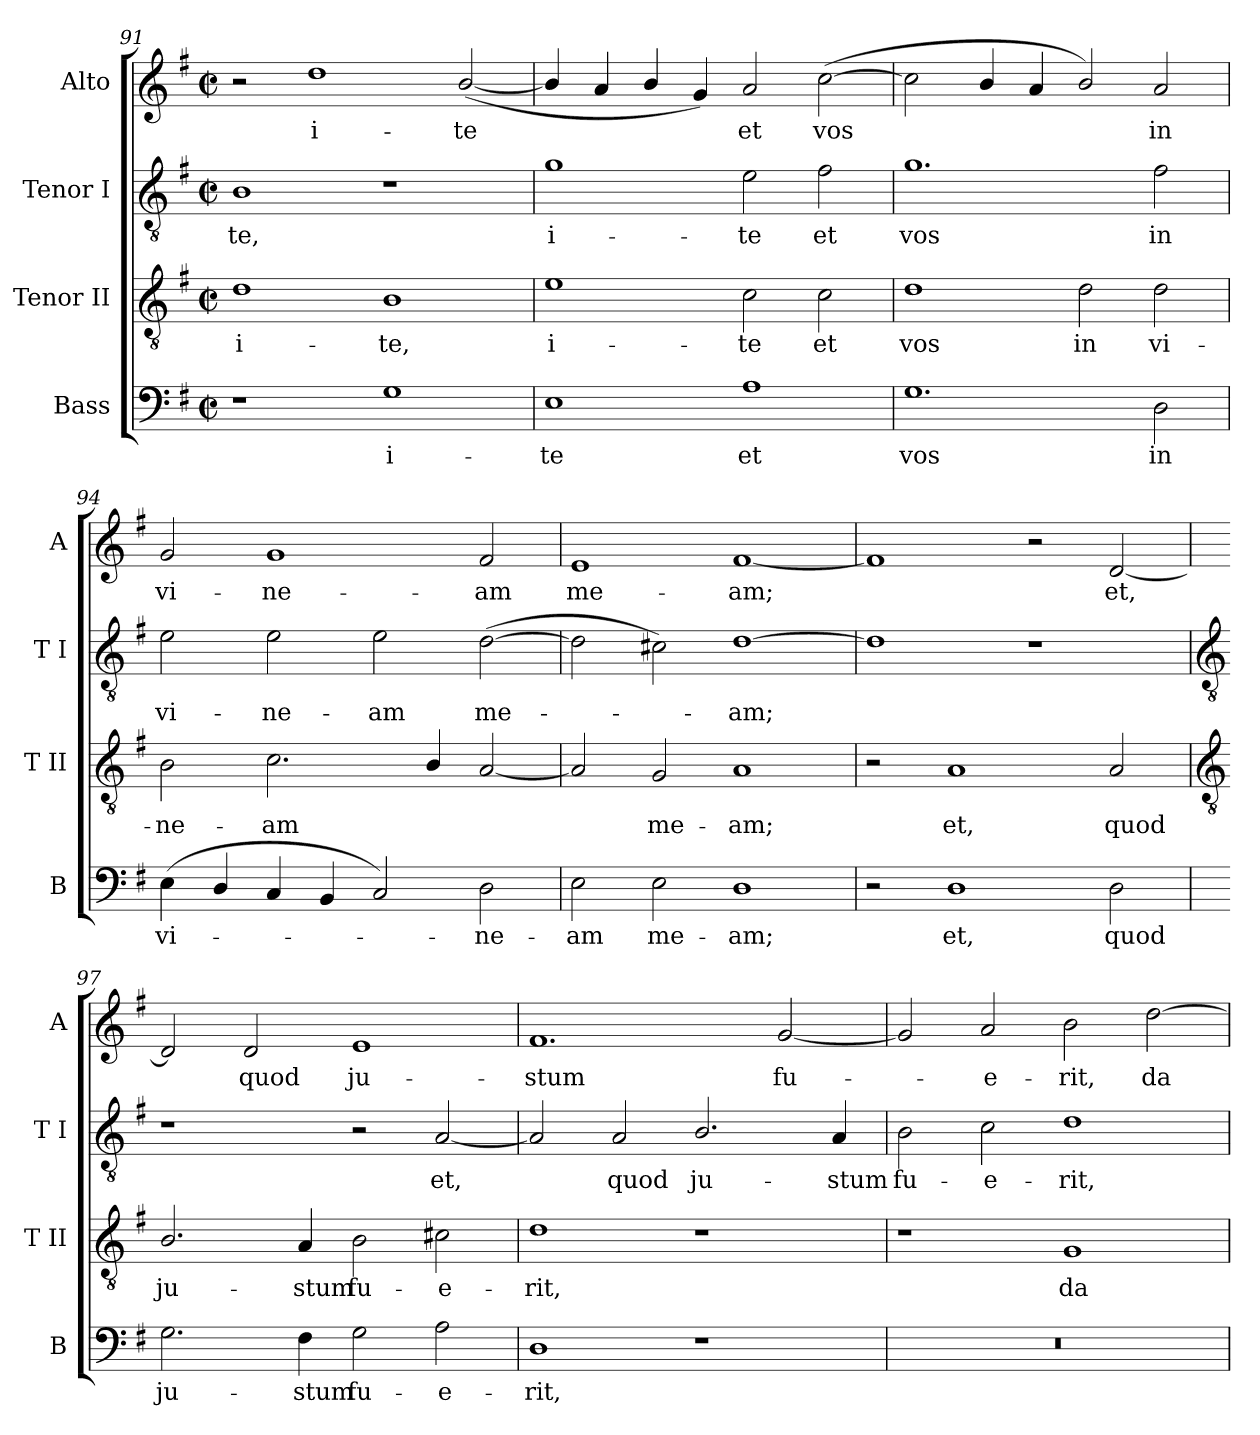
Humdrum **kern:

**kern	**text	**kern	**text	**kern	**text	**kern	**text
*part4	*part4	*part3	*part3	*part2	*part2	*part1	*part1
*staff4	*staff4	*staff3	*staff3	*staff2	*staff2	*staff1	*staff1
*I"Bass	*	*I"Tenor II	*	*I"Tenor I	*	*I"Alto	*
*I'B	*	*I'T II	*	*I'T I	*	*I'A	*
!!LO:LB:g=z
*clefF4	*	*clefGv2	*	*clefGv2	*	*clefG2	*
*k[f#]	*	*k[f#]	*	*k[f#]	*	*k[f#]	*
*G:	*	*G:	*	*G:	*	*G:	*
*M4/2	*	*M4/2	*	*M4/2	*	*M4/2	*
*met(c|)	*	*met(c|)	*	*met(c|)	*	*met(c|)	*
=91	=91	=91	=91	=91	=91	=91	=91
!	!	!	!LO:LY:b	!	!LO:LY:b	!	!
1r	.	1d	i-	1B	-te,	2r	.
!	!	!	!	!	!	!	!LO:LY:b
.	.	.	.	.	.	1dd	i-
!	!LO:LY:b	!	!LO:LY:b	!	!	!	!
1G	i-	1B	-te,	1r	.	.	.
!	!	!	!	!	!	!	!LO:LY:b
.	.	.	.	.	.	(<[2b/	-te
=92	=92	=92	=92	=92	=92	=92	=92
!	!LO:LY:b	!	!LO:LY:b	!	!LO:LY:b	!	!
1E	-te	1e	i-	1g	i-	4b/]	.
.	.	.	.	.	.	4a	.
.	.	.	.	.	.	4b/	.
.	.	.	.	.	.	4g)	.
!	!LO:LY:b	!	!LO:LY:b	!	!LO:LY:b	!	!LO:LY:b
1A	et	2c	-te	2e	-te	2a	et
!	!	!	!LO:LY:b	!	!LO:LY:b	!	!LO:LY:b
.	.	2c	et	2f#	et	(<[2cc	vos
=93	=93	=93	=93	=93	=93	=93	=93
!	!LO:LY:b	!	!LO:LY:b	!	!LO:LY:b	!	!
1.G	vos	1d	vos	1.g	vos	2cc]	.
.	.	.	.	.	.	4b/	.
.	.	.	.	.	.	4a	.
!	!	!	!LO:LY:b	!	!	!	!
.	.	2d	in	.	.	2b/)	.
!	!LO:LY:b	!	!LO:LY:b	!	!LO:LY:b	!	!LO:LY:b
2D	in	2d	vi-	2f#	in	2a	in
=94	=94	=94	=94	=94	=94	=94	=94
!	!LO:LY:b	!	!LO:LY:b	!	!LO:LY:b	!	!LO:LY:b
(<4E	vi-	2B	-ne-	2e	vi-	2g	vi-
4D/	.	.	.	.	.	.	.
!	!	!	!LO:LY:b	!	!LO:LY:b	!	!LO:LY:b
4C	.	2.c	-am	2e	-ne-	1g	-ne-
4BB	.	.	.	.	.	.	.
!	!	!	!	!	!LO:LY:b	!	!
2C)	.	.	.	2e	-am	.	.
.	.	4B/	.	.	.	.	.
!	!LO:LY:b	!	!	!	!LO:LY:b	!	!LO:LY:b
2D	ne-	[2A	.	(>[2d	me-	2f#	-am
=95	=95	=95	=95	=95	=95	=95	=95
!	!LO:LY:b	!	!	!	!	!	!LO:LY:b
2E	-am	2A]	.	2d]	.	1e	me-
!	!LO:LY:b	!	!LO:LY:b	!	!	!	!
2E	me-	2G	me-	2c#X)	.	.	.
!	!LO:LY:b	!	!LO:LY:b	!	!LO:LY:b	!	!LO:LY:b
1D	-am;	1A	-am;	[1d	am;	[1f#	-am;
=96	=96	=96	=96	=96	=96	=96	=96
2r	.	2r	.	1d]	.	1f#]	.
!	!LO:LY:b	!	!LO:LY:b	!	!	!	!
1D	et,	1A	et,	.	.	.	.
.	.	.	.	1r	.	2r	.
!	!LO:LY:b	!	!LO:LY:b	!	!	!	!LO:LY:b
2D	quod	2A	quod	.	.	[2d	et,
!!LO:LB:g=z
=97	=97	=97	=97	=97	=97	=97	=97
*	*	*clefGv2	*	*clefGv2	*	*	*
!	!LO:LY:b	!	!LO:LY:b	!	!	!	!
2.G	ju-	2.B/	ju-	1r	.	2d]	.
!	!	!	!	!	!	!	!LO:LY:b
.	.	.	.	.	.	2d	quod
!	!LO:LY:b	!	!LO:LY:b	!	!	!	!
4F#	-stum	4A	-stum	.	.	.	.
!	!LO:LY:b	!	!LO:LY:b	!	!	!	!LO:LY:b
2G	fu-	2B	fu-	2r	.	1e	ju-
!	!LO:LY:b	!	!LO:LY:b	!	!LO:LY:b	!	!
2A	-e-	2c#X	-e-	[2A	et,	.	.
=98	=98	=98	=98	=98	=98	=98	=98
!	!LO:LY:b	!	!LO:LY:b	!	!	!	!LO:LY:b
1D	-rit,	1d	-rit,	2A]	.	1.f#	-stum
!	!	!	!	!	!LO:LY:b	!	!
.	.	.	.	2A	quod	.	.
!	!	!	!	!	!LO:LY:b	!	!
1r	.	1r	.	2.B/	ju-	.	.
!	!	!	!	!	!	!	!LO:LY:b
.	.	.	.	.	.	[2g	fu-
!	!	!	!	!	!LO:LY:b	!	!
.	.	.	.	4A	-stum	.	.
=99	=99	=99	=99	=99	=99	=99	=99
!	!	!	!	!	!LO:LY:b	!	!
0r	.	1r	.	2B	fu-	2g]	.
!	!	!	!	!	!LO:LY:b	!	!LO:LY:b
.	.	.	.	2c	-e-	2a	e-
!	!	!	!LO:LY:b	!	!LO:LY:b	!	!LO:LY:b
.	.	1G	da-	1d	-rit,	2b	-rit,
!	!	!	!	!	!	!	!LO:LY:b
.	.	.	.	.	.	[2dd	da-
=	=	=	=	=	=	=	=
*-	*-	*-	*-	*-	*-	*-	*-
